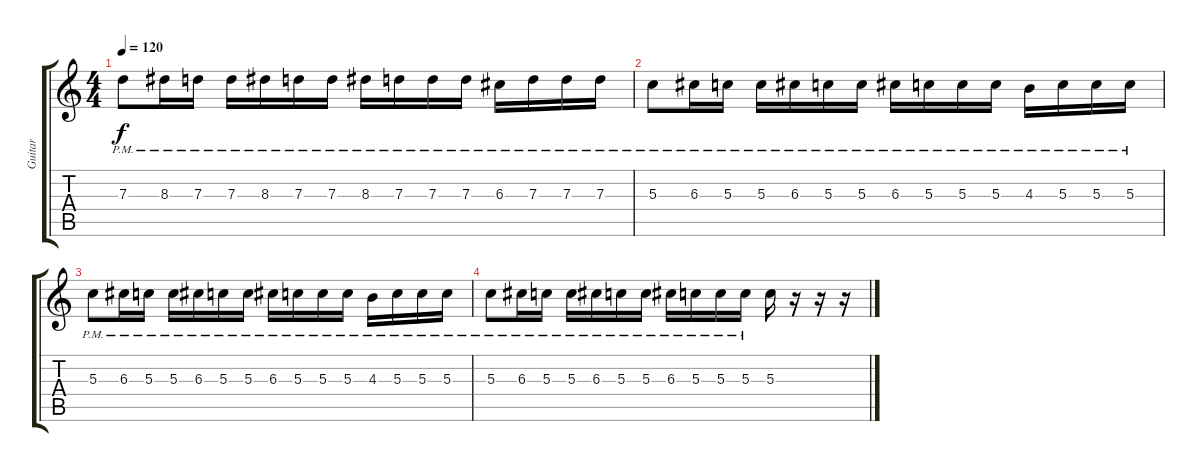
\track ("Guitar" "Guitar") {instrument acousticguitarsteel}
\staff {score tabs}
\tuning (E4 B3 G3 D3 A2 E2) {hide}
\ts (4 4)
\tempo 120
\clef g2
\ks c
7.3{pm}.8{dy f} 8.3{pm}.16 7.3{pm}.16 7.3{pm}.16 8.3{pm}.16 7.3{pm}.16 7.3{pm}.16 8.3{pm}.16 7.3{pm}.16 7.3{pm}.16 7.3{pm}.16 6.3{pm}.16 7.3{pm}.16 7.3{pm}.16 7.3{pm}.16 |
5.3{pm}.8 6.3{pm}.16 5.3{pm}.16 5.3{pm}.16 6.3{pm}.16 5.3{pm}.16 5.3{pm}.16 6.3{pm}.16 5.3{pm}.16 5.3{pm}.16 5.3{pm}.16 4.3{pm}.16 5.3{pm}.16 5.3{pm}.16 5.3{pm}.16 |
5.3{pm}.8 6.3{pm}.16 5.3{pm}.16 5.3{pm}.16 6.3{pm}.16 5.3{pm}.16 5.3{pm}.16 6.3{pm}.16 5.3{pm}.16 5.3{pm}.16 5.3{pm}.16 4.3{pm}.16 5.3{pm}.16 5.3{pm}.16 5.3{pm}.16 |
5.3{pm}.8 6.3{pm}.16 5.3{pm}.16 5.3{pm}.16 6.3{pm}.16 5.3{pm}.16 5.3{pm}.16 6.3{pm}.16 5.3{pm}.16 5.3{pm}.16 5.3{pm}.16 5.3.16 r.16 r.16 r.16
